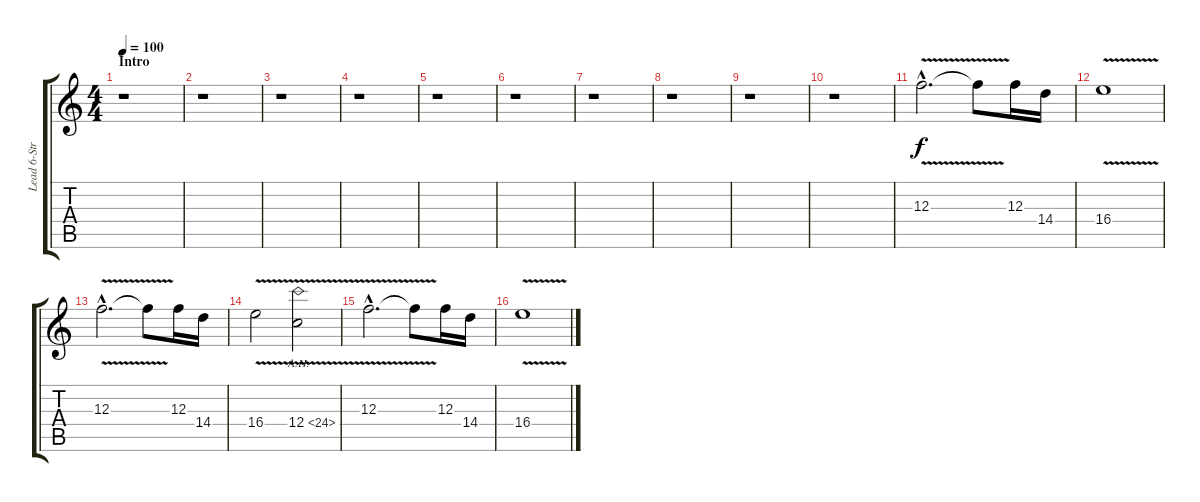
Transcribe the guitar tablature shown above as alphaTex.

\track ("Lead 6-Strings" "Lead 6-Str") {instrument distortionguitar}
\staff {score tabs}
\tuning (D4 A3 F3 C3 G2 C2) {hide}
\ts (4 4)
\section ("" "Intro")
\tempo 100
\clef g2
\ks c
r.1{dy f instrument distortionguitar} |
r.1 |
r.1 |
r.1 |
r.1 |
r.1 |
r.1 |
r.1 |
r.1 |
r.1 |
12.3{v hac}.2{d} 12.3{t}.8 12.3.16 14.4.16 |
16.4{v}.1 |
12.3{v hac}.2{d} 12.3{t}.8 12.3.16 14.4.16 |
16.4{v}.2 12.4{ah 12 v}.2 |
12.3{v hac}.2{d} 12.3{t}.8 12.3.16 14.4.16 |
16.4{v}.1
